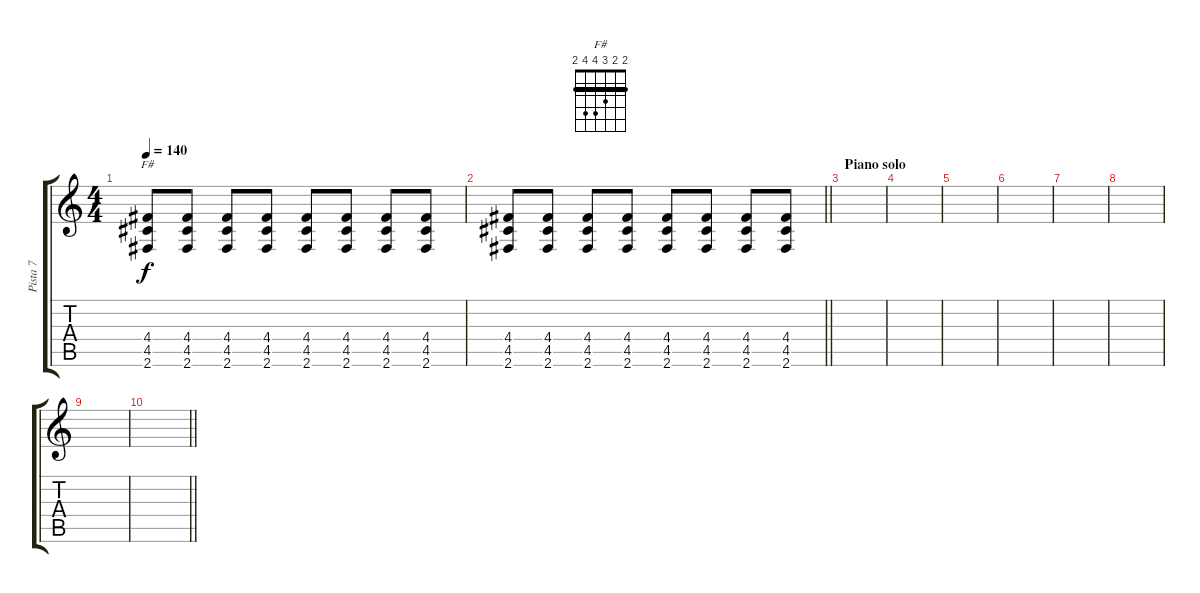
\track ("Pista 7" "Pista 7") {instrument overdrivenguitar}
\staff {score tabs}
\tuning (E4 B3 G3 D3 A2 E2) {hide}
\chord ("F#" 2 2 3 4 4 2) {barre 2}
\ts (4 4)
\tempo 140
\clef g2
\ks c
(4.4 4.5 2.6).8{ch "F#" dy f} (4.4 4.5 2.6).8 (4.4 4.5 2.6).8 (4.4 4.5 2.6).8 (4.4 4.5 2.6).8 (4.4 4.5 2.6).8 (4.4 4.5 2.6).8 (4.4 4.5 2.6).8 |
\barLineRight lightlight
(4.4 4.5 2.6).8 (4.4 4.5 2.6).8 (4.4 4.5 2.6).8 (4.4 4.5 2.6).8 (4.4 4.5 2.6).8 (4.4 4.5 2.6).8 (4.4 4.5 2.6).8 (4.4 4.5 2.6).8 |
\section ("" "Piano solo")
|
|
|
|
|
|
|
\barLineRight lightlight
